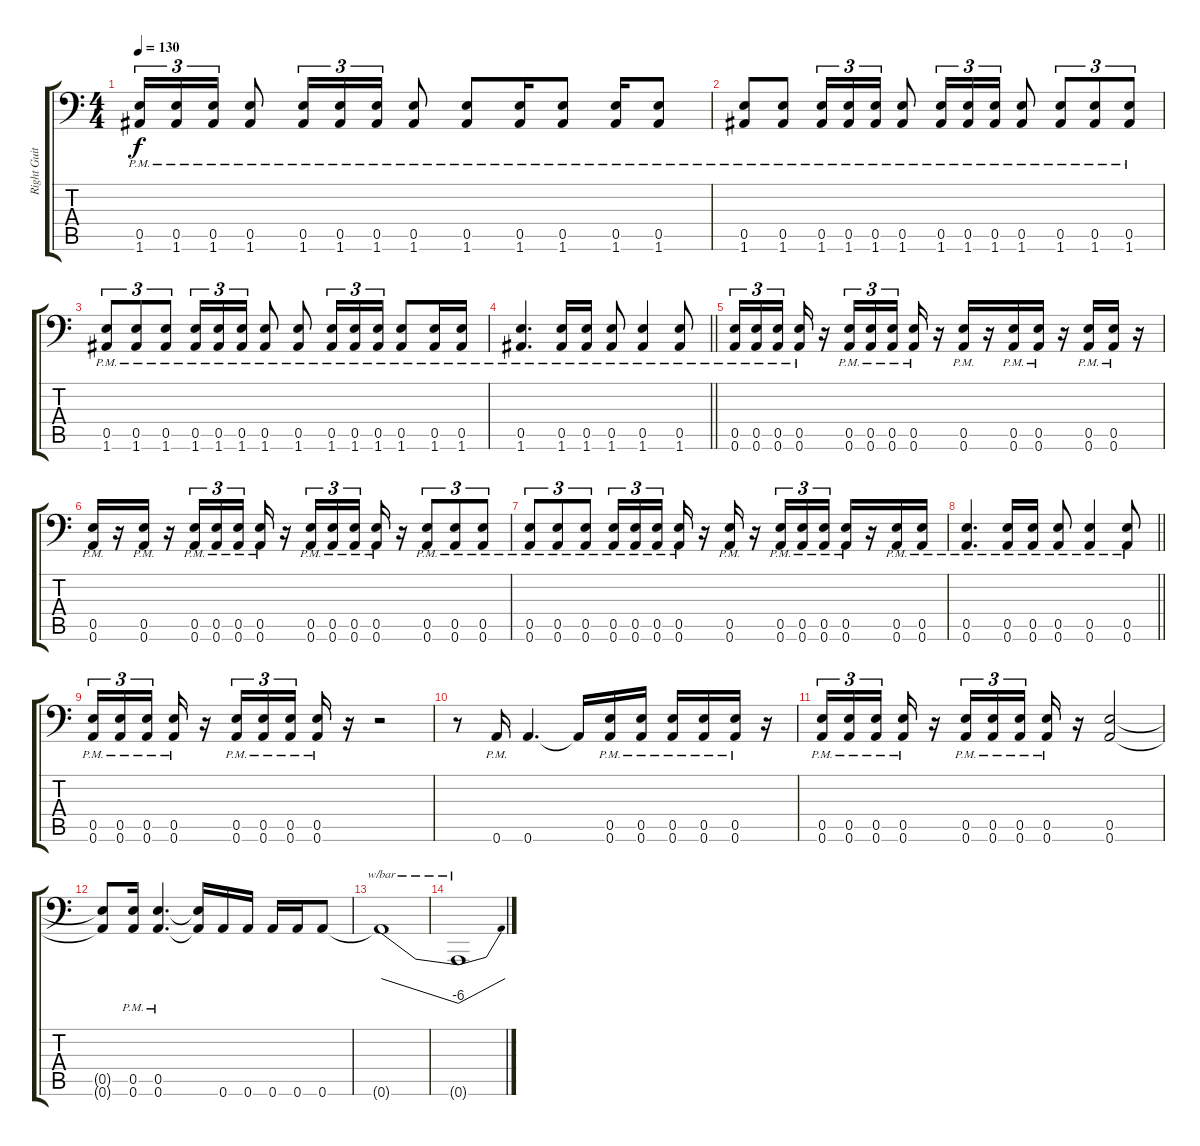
\track ("Right Guitar" "Right Guit") {instrument distortionguitar}
\staff {score tabs}
\tuning (B3 Gb3 D3 A2 E2 A1) {hide}
\ts (4 4)
\tempo 130
\clef f4
\ks c
(0.5{pm} 1.6{pm}).16{tu (3 2) dy f instrument distortionguitar} (0.5{pm} 1.6{pm}).16{tu (3 2)} (0.5{pm} 1.6{pm}).16{tu (3 2)} (0.5{pm} 1.6{pm}).8 (0.5{pm} 1.6{pm}).16{tu (3 2)} (0.5{pm} 1.6{pm}).16{tu (3 2)} (0.5{pm} 1.6{pm}).16{tu (3 2)} (0.5{pm} 1.6{pm}).8 (0.5{pm} 1.6{pm}).8 (0.5{pm} 1.6{pm}).16 (0.5{pm} 1.6{pm}).8 (0.5{pm} 1.6{pm}).16 (0.5{pm} 1.6{pm}).8 |
(0.5{pm} 1.6{pm}).8 (0.5{pm} 1.6{pm}).8 (0.5{pm} 1.6{pm}).16{tu (3 2)} (0.5{pm} 1.6{pm}).16{tu (3 2)} (0.5{pm} 1.6{pm}).16{tu (3 2)} (0.5{pm} 1.6{pm}).8 (0.5{pm} 1.6{pm}).16{tu (3 2)} (0.5{pm} 1.6{pm}).16{tu (3 2)} (0.5{pm} 1.6{pm}).16{tu (3 2)} (0.5{pm} 1.6{pm}).8 (0.5{pm} 1.6{pm}).8{tu (3 2)} (0.5{pm} 1.6{pm}).8{tu (3 2)} (0.5{pm} 1.6{pm}).8{tu (3 2)} |
(0.5{pm} 1.6{pm}).8{tu (3 2)} (0.5{pm} 1.6{pm}).8{tu (3 2)} (0.5{pm} 1.6{pm}).8{tu (3 2)} (0.5{pm} 1.6{pm}).16{tu (3 2)} (0.5{pm} 1.6{pm}).16{tu (3 2)} (0.5{pm} 1.6{pm}).16{tu (3 2)} (0.5{pm} 1.6{pm}).8 (0.5{pm} 1.6{pm}).8 (0.5{pm} 1.6{pm}).16{tu (3 2)} (0.5{pm} 1.6{pm}).16{tu (3 2)} (0.5{pm} 1.6{pm}).16{tu (3 2)} (0.5{pm} 1.6{pm}).8 (0.5{pm} 1.6{pm}).16 (0.5{pm} 1.6{pm}).16 |
\barLineRight lightlight
(0.5{pm} 1.6{pm}).4{d} (0.5{pm} 1.6{pm}).16 (0.5{pm} 1.6{pm}).16 (0.5{pm} 1.6{pm}).8 (0.5{pm} 1.6{pm}).4 (0.5{pm} 1.6{pm}).8 |
(0.5{pm} 0.6{pm}).16{tu (3 2)} (0.5{pm} 0.6{pm}).16{tu (3 2)} (0.5{pm} 0.6{pm}).16{tu (3 2) beam splitsecondary} (0.5{pm} 0.6{pm}).16 r.16 (0.5{pm} 0.6{pm}).16{tu (3 2)} (0.5{pm} 0.6{pm}).16{tu (3 2)} (0.5{pm} 0.6{pm}).16{tu (3 2) beam splitsecondary} (0.5{pm} 0.6{pm}).16 r.16 (0.5{pm} 0.6{pm}).16 r.16 (0.5{pm} 0.6{pm}).16 (0.5{pm} 0.6{pm}).16 r.16 (0.5{pm} 0.6{pm}).16 (0.5{pm} 0.6{pm}).16 r.16 |
(0.5{pm} 0.6{pm}).16 r.16 (0.5{pm} 0.6{pm}).16 r.16 (0.5{pm} 0.6{pm}).16{tu (3 2)} (0.5{pm} 0.6{pm}).16{tu (3 2)} (0.5{pm} 0.6{pm}).16{tu (3 2) beam splitsecondary} (0.5{pm} 0.6{pm}).16 r.16 (0.5{pm} 0.6{pm}).16{tu (3 2)} (0.5{pm} 0.6{pm}).16{tu (3 2)} (0.5{pm} 0.6{pm}).16{tu (3 2) beam splitsecondary} (0.5{pm} 0.6{pm}).16 r.16 (0.5{pm} 0.6{pm}).8{tu (3 2)} (0.5{pm} 0.6{pm}).8{tu (3 2)} (0.5{pm} 0.6{pm}).8{tu (3 2)} |
(0.5{pm} 0.6{pm}).8{tu (3 2)} (0.5{pm} 0.6{pm}).8{tu (3 2)} (0.5{pm} 0.6{pm}).8{tu (3 2)} (0.5{pm} 0.6{pm}).16{tu (3 2)} (0.5{pm} 0.6{pm}).16{tu (3 2)} (0.5{pm} 0.6{pm}).16{tu (3 2) beam splitsecondary} (0.5{pm} 0.6{pm}).16 r.16 (0.5{pm} 0.6{pm}).16 r.16 (0.5{pm} 0.6{pm}).16{tu (3 2)} (0.5{pm} 0.6{pm}).16{tu (3 2)} (0.5{pm} 0.6{pm}).16{tu (3 2)} (0.5{pm} 0.6{pm}).16 r.16 (0.5{pm} 0.6{pm}).16 (0.5{pm} 0.6{pm}).16 |
\barLineRight lightlight
(0.5{pm} 0.6{pm}).4{d} (0.5{pm} 0.6{pm}).16 (0.5{pm} 0.6{pm}).16 (0.5{pm} 0.6{pm}).8 (0.5{pm} 0.6{pm}).4 (0.5{pm} 0.6{pm}).8 |
(0.5{pm} 0.6{pm}).16{tu (3 2)} (0.5{pm} 0.6{pm}).16{tu (3 2)} (0.5{pm} 0.6{pm}).16{tu (3 2) beam splitsecondary} (0.5{pm} 0.6{pm}).16 r.16 (0.5{pm} 0.6{pm}).16{tu (3 2)} (0.5{pm} 0.6{pm}).16{tu (3 2)} (0.5{pm} 0.6{pm}).16{tu (3 2) beam splitsecondary} (0.5{pm} 0.6{pm}).16 r.16 r.2 |
r.8 0.6{pm}.16 0.6.4{d} 0.6{t}.16 (0.5{pm} 0.6{pm}).16 (0.5{pm} 0.6{pm}).16 (0.5{pm} 0.6{pm}).16 (0.5{pm} 0.6{pm}).16 (0.5{pm} 0.6{pm}).16 r.16 |
(0.5{pm} 0.6{pm}).16{tu (3 2)} (0.5{pm} 0.6{pm}).16{tu (3 2)} (0.5{pm} 0.6{pm}).16{tu (3 2) beam splitsecondary} (0.5{pm} 0.6{pm}).16 r.16 (0.5{pm} 0.6{pm}).16{tu (3 2)} (0.5{pm} 0.6{pm}).16{tu (3 2)} (0.5{pm} 0.6{pm}).16{tu (3 2) beam splitsecondary} (0.5{pm} 0.6{pm}).16 r.16{volume 0} (0.5 0.6).2{volume 16} |
(0.5{t} 0.6{t}).8 (0.5{pm} 0.6{pm}).16 (0.5{pm} 0.6{pm}).4{d} (0.5{t} 0.6{t}).16 0.6.16 0.6.16 0.6.16 0.6.16 0.6.8 |
0.6{t}.1{tbe (dive default 0 0 60 -24)} |
0.6{t}.1{tbe (dive default 0 -24 60 0)}
